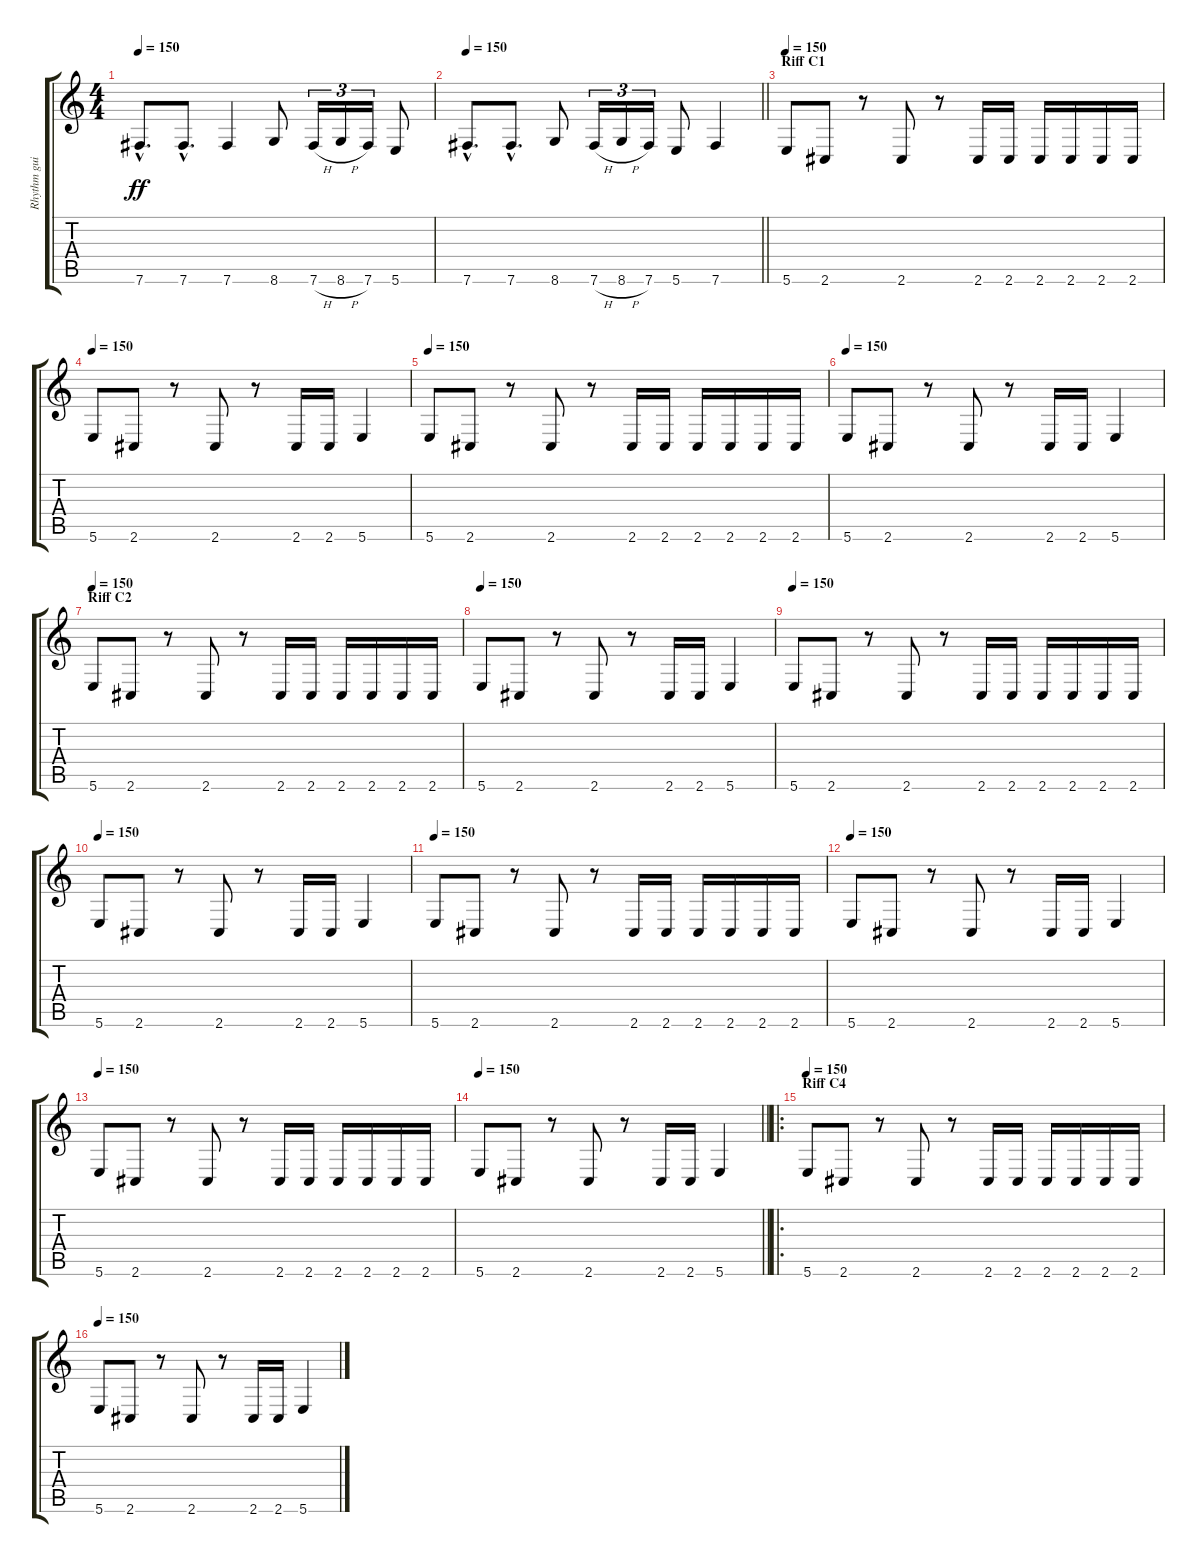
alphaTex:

\track ("Rhythm guitar" "Rhythm gui") {instrument distortionguitar}
\staff {score tabs}
\tuning (Db4 Ab3 E3 B2 Gb2 B1) {hide}
\ts (4 4)
\tempo 150
\clef g2
\ks c
7.6{hac}.8{d dy ff balance 0} 7.6{hac}.8{d} 7.6.4 8.6.8 7.6{h}.16{tu (3 2)} 8.6{h}.16{tu (3 2)} 7.6.16{tu (3 2)} 5.6.8 |
\tempo 150
\barLineRight lightlight
7.6{hac}.8{d} 7.6{hac}.8{d} 8.6.8 7.6{h}.16{tu (3 2)} 8.6{h}.16{tu (3 2)} 7.6.16{tu (3 2)} 5.6.8 7.6.4 |
\section ("" "Riff C1")
\tempo 150
5.6.8{balance 8} 2.6.8 r.8 2.6.8 r.8 2.6.16 2.6.16 2.6.16 2.6.16 2.6.16 2.6.16 |
\tempo 150
5.6.8 2.6.8 r.8 2.6.8 r.8 2.6.16 2.6.16 5.6.4 |
\tempo 150
5.6.8 2.6.8 r.8 2.6.8 r.8 2.6.16 2.6.16 2.6.16 2.6.16 2.6.16 2.6.16 |
\tempo 150
5.6.8 2.6.8 r.8 2.6.8 r.8 2.6.16 2.6.16 5.6.4 |
\section ("" "Riff C2")
\tempo 150
5.6.8 2.6.8 r.8 2.6.8 r.8 2.6.16 2.6.16 2.6.16 2.6.16 2.6.16 2.6.16 |
\tempo 150
5.6.8 2.6.8 r.8 2.6.8 r.8 2.6.16 2.6.16 5.6.4 |
\tempo 150
5.6.8 2.6.8 r.8 2.6.8 r.8 2.6.16 2.6.16 2.6.16 2.6.16 2.6.16 2.6.16 |
\tempo 150
5.6.8 2.6.8 r.8 2.6.8 r.8 2.6.16 2.6.16 5.6.4 |
\tempo 150
5.6.8 2.6.8 r.8 2.6.8 r.8 2.6.16 2.6.16 2.6.16 2.6.16 2.6.16 2.6.16 |
\tempo 150
5.6.8 2.6.8 r.8 2.6.8 r.8 2.6.16 2.6.16 5.6.4 |
\tempo 150
5.6.8 2.6.8 r.8 2.6.8 r.8 2.6.16 2.6.16 2.6.16 2.6.16 2.6.16 2.6.16 |
\tempo 150
\barLineRight lightlight
5.6.8 2.6.8 r.8 2.6.8 r.8 2.6.16 2.6.16 5.6.4 |
\ro
\section ("" "Riff C4")
\tempo 150
5.6.8{balance 0} 2.6.8 r.8 2.6.8 r.8 2.6.16 2.6.16 2.6.16 2.6.16 2.6.16 2.6.16 |
\tempo 150
5.6.8{balance 0} 2.6.8 r.8 2.6.8 r.8 2.6.16 2.6.16 5.6.4
